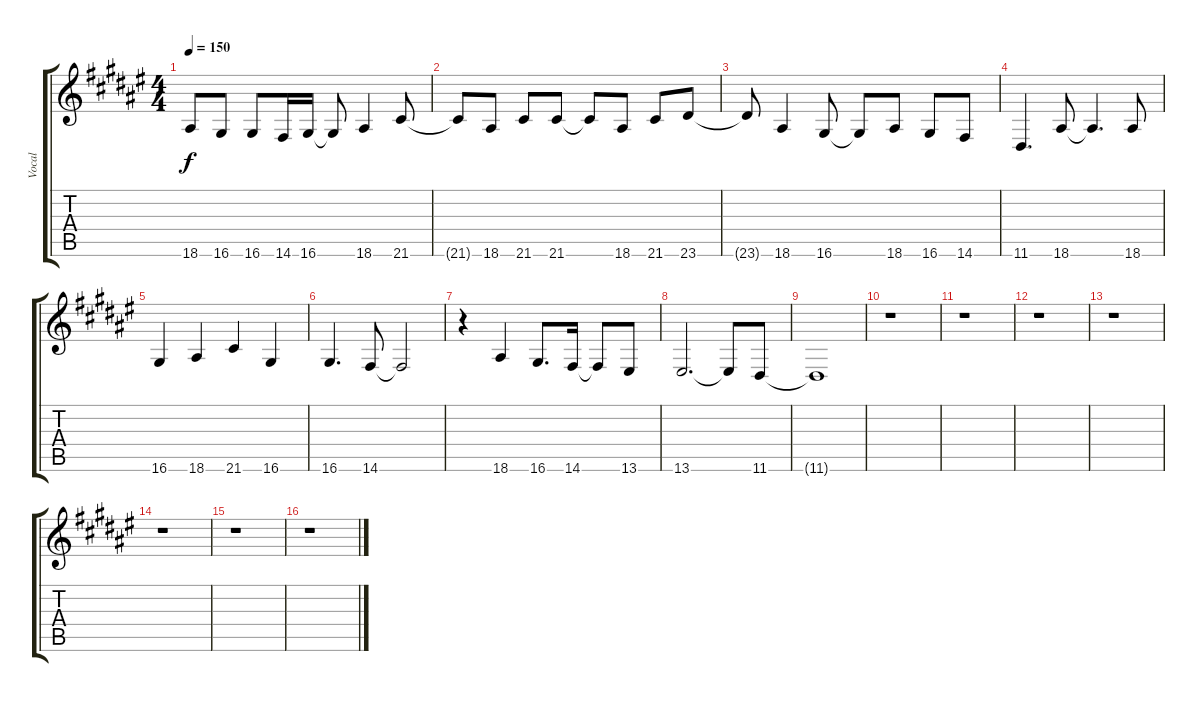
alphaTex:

\track ("Vocal" "Vocal") {instrument choiraahs}
\staff {score tabs}
\tuning (E4 B3 G3 D3 A2 E2) {hide}
\ts (4 4)
\tempo 150
\clef g2
\ks f#
18.6{t}.8{dy f} 16.6.8 16.6.8 14.6.16 16.6.16 16.6{t}.8 18.6.4 21.6.8 |
21.6{t}.8 18.6.8 21.6.8 21.6.8 21.6{t}.8 18.6.8 21.6.8 23.6.8 |
23.6{t}.8 18.6.4 16.6.8 16.6{t}.8 18.6.8 16.6.8 14.6.8 |
11.6.4{d} 18.6.8 18.6{t}.4{d} 18.6.8 |
16.6.4 18.6.4 21.6.4 16.6.4 |
16.6.4{d} 14.6.8 14.6{t}.2 |
r.4 18.6.4 16.6.8{d} 14.6.16 14.6{t}.8 13.6.8 |
13.6.2{d txt ""} 13.6{t}.8 11.6.8 |
11.6{t}.1 |
r.1 |
r.1 |
r.1 |
r.1 |
r.1 |
r.1 |
r.1
